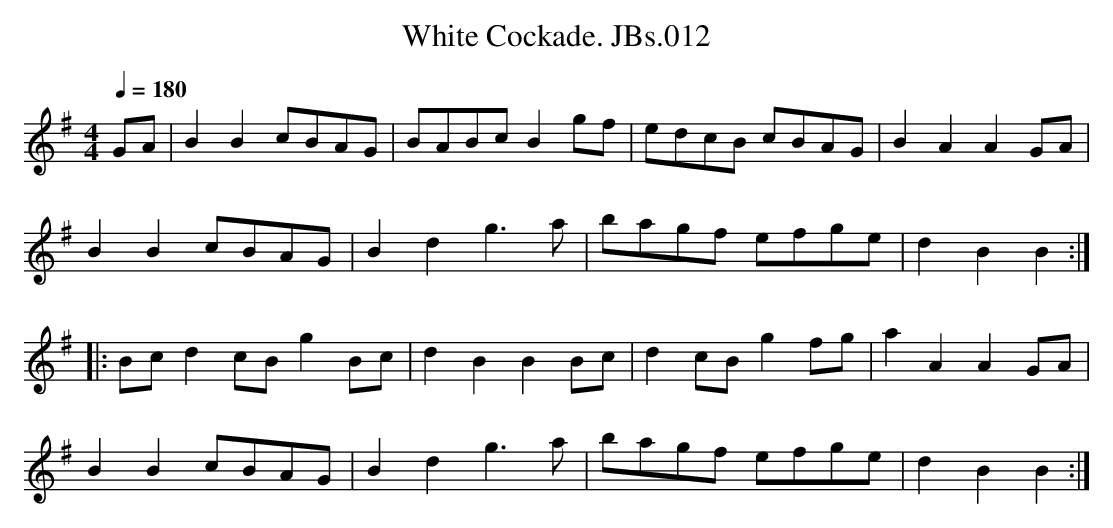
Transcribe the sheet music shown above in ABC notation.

X:1
T:White Cockade. JBs.012
M:4/4
L:1/8
Q:1/4=180
K:G
GA|B2B2cBAG|BABc B2gf|edcB cBAG|B2A2A2GA|
B2B2cBAG|B2d2g3a|bagf efge|d2B2B2:|
|:Bcd2cBg2Bc|d2B2B2Bc|d2cBg2fg|a2A2A2GA|
B2B2cBAG|B2d2g3a|bagf efge|d2B2B2:|
